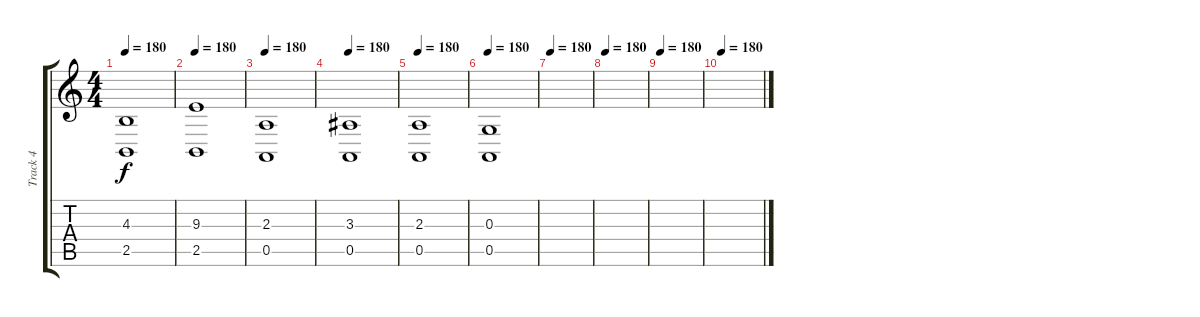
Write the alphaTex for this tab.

\track ("Track 4" "Track 4") {instrument choiraahs}
\staff {score tabs}
\tuning (E4 B3 G3 D3 A2 E2) {hide}
\ts (4 4)
\tempo 180
\clef g2
\ks c
(4.3 2.5).1{dy f} |
\tempo 180
(9.3 2.5).1 |
\tempo 180
(2.3 0.5).1 |
\tempo 180
(3.3 0.5).1 |
\tempo 180
(2.3 0.5).1 |
\tempo 180
(0.3 0.5).1 |
\tempo 180
|
\tempo 180
|
\tempo 180
|
\tempo 180
